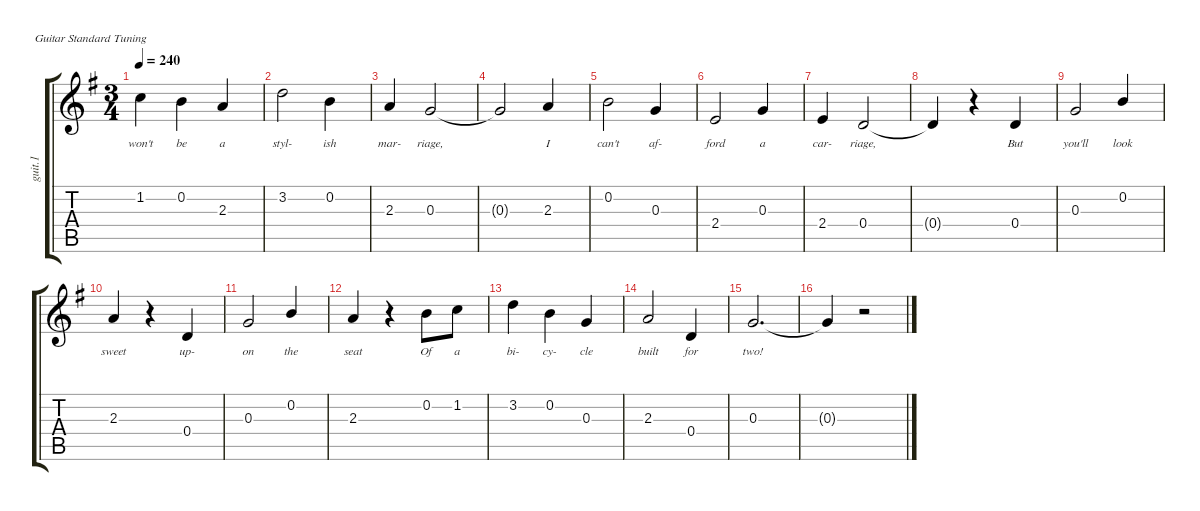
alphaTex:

\defaultSystemsLayout 8
\hideDynamics
\bracketExtendMode groupsimilarinstruments
\otherSystemsTrackNameOrientation horizontal
\track ("Guitar 1" "guit.1") {defaultSystemsLayout 8 instrument acousticguitarnylon}
\staff {score tabs}
\tuning (E4 B3 G3 D3 A2 E2)
\ts (3 4)
\tempo 240
\clef g2
\ks g
1.2{acc forcenatural}.4{lyrics (0 "won't") lyrics (1 "") lyrics (2 "") lyrics (3 "") lyrics (4 "") dy mf beam Down} 0.2{acc forcenatural}.4{lyrics (0 "be") lyrics (1 "") lyrics (2 "") lyrics (3 "") lyrics (4 "") beam Down} 2.3{acc forcenatural}.4{lyrics (0 "a") lyrics (1 "") lyrics (2 "") lyrics (3 "") lyrics (4 "") beam Up} |
3.2{acc forcenatural}.2{lyrics (0 "styl-") lyrics (1 "") lyrics (2 "") lyrics (3 "") lyrics (4 "") beam Down} 0.2{acc forcenatural}.4{lyrics (0 "ish") lyrics (1 "") lyrics (2 "") lyrics (3 "") lyrics (4 "") beam Down} |
2.3{acc forcenatural}.4{lyrics (0 "mar-") lyrics (1 "") lyrics (2 "") lyrics (3 "") lyrics (4 "") beam Up} 0.3{acc forcenatural}.2{lyrics (0 "riage,") lyrics (1 "") lyrics (2 "") lyrics (3 "") lyrics (4 "") beam Up} |
0.3{t acc forcenatural}.2{beam Up} 2.3{acc forcenatural}.4{lyrics (0 "I") lyrics (1 "") lyrics (2 "") lyrics (3 "") lyrics (4 "") beam Up} |
0.2{acc forcenatural}.2{lyrics (0 "can't") lyrics (1 "") lyrics (2 "") lyrics (3 "") lyrics (4 "") beam Down} 0.3{acc forcenatural}.4{lyrics (0 "af-") lyrics (1 "") lyrics (2 "") lyrics (3 "") lyrics (4 "") beam Up} |
2.4{acc forcenatural}.2{lyrics (0 "ford") lyrics (1 "") lyrics (2 "") lyrics (3 "") lyrics (4 "") beam Up} 0.3{acc forcenatural}.4{lyrics (0 "a") lyrics (1 "") lyrics (2 "") lyrics (3 "") lyrics (4 "") beam Up} |
2.4{acc forcenatural}.4{lyrics (0 "car-") lyrics (1 "") lyrics (2 "") lyrics (3 "") lyrics (4 "") beam Up} 0.4{acc forcenatural}.2{lyrics (0 "riage,") lyrics (1 "") lyrics (2 "") lyrics (3 "") lyrics (4 "") beam Up} |
0.4{t acc forcenatural}.4{beam Up} r.4{beam Up} 0.4{acc forcenatural}.4{lyrics (0 "But") lyrics (1 "") lyrics (2 "") lyrics (3 "") lyrics (4 "") beam Up} |
0.3{acc forcenatural}.2{lyrics (0 "you'll") lyrics (1 "") lyrics (2 "") lyrics (3 "") lyrics (4 "") beam Up} 0.2{acc forcenatural}.4{lyrics (0 "look") lyrics (1 "") lyrics (2 "") lyrics (3 "") lyrics (4 "") beam Up} |
2.3{acc forcenatural}.4{lyrics (0 "sweet") lyrics (1 "") lyrics (2 "") lyrics (3 "") lyrics (4 "") beam Up} r.4{beam Up} 0.4{acc forcenatural}.4{lyrics (0 "up-") lyrics (1 "") lyrics (2 "") lyrics (3 "") lyrics (4 "") beam Up} |
0.3{acc forcenatural}.2{lyrics (0 "on") lyrics (1 "") lyrics (2 "") lyrics (3 "") lyrics (4 "") beam Up} 0.2{acc forcenatural}.4{lyrics (0 "the") lyrics (1 "") lyrics (2 "") lyrics (3 "") lyrics (4 "") beam Up} |
2.3{acc forcenatural}.4{lyrics (0 "seat") lyrics (1 "") lyrics (2 "") lyrics (3 "") lyrics (4 "") beam Up} r.4{beam Up} 0.2{acc forcenatural}.8{lyrics (0 "Of") lyrics (1 "") lyrics (2 "") lyrics (3 "") lyrics (4 "") beam Down} 1.2{acc forcenatural}.8{lyrics (0 "a") lyrics (1 "") lyrics (2 "") lyrics (3 "") lyrics (4 "") beam Down} |
3.2{acc forcenatural}.4{lyrics (0 "bi-") lyrics (1 "") lyrics (2 "") lyrics (3 "") lyrics (4 "") beam Down} 0.2{acc forcenatural}.4{lyrics (0 "cy-") lyrics (1 "") lyrics (2 "") lyrics (3 "") lyrics (4 "") beam Down} 0.3{acc forcenatural}.4{lyrics (0 "cle") lyrics (1 "") lyrics (2 "") lyrics (3 "") lyrics (4 "") beam Up} |
2.3{acc forcenatural}.2{lyrics (0 "built") lyrics (1 "") lyrics (2 "") lyrics (3 "") lyrics (4 "") beam Up} 0.4{acc forcenatural}.4{lyrics (0 "for") lyrics (1 "") lyrics (2 "") lyrics (3 "") lyrics (4 "") beam Up} |
0.3{acc forcenatural}.2{d lyrics (0 "two!") lyrics (1 "") lyrics (2 "") lyrics (3 "") lyrics (4 "") beam Up} |
0.3{t acc forcenatural}.4{beam Up} r.2{beam Up}
